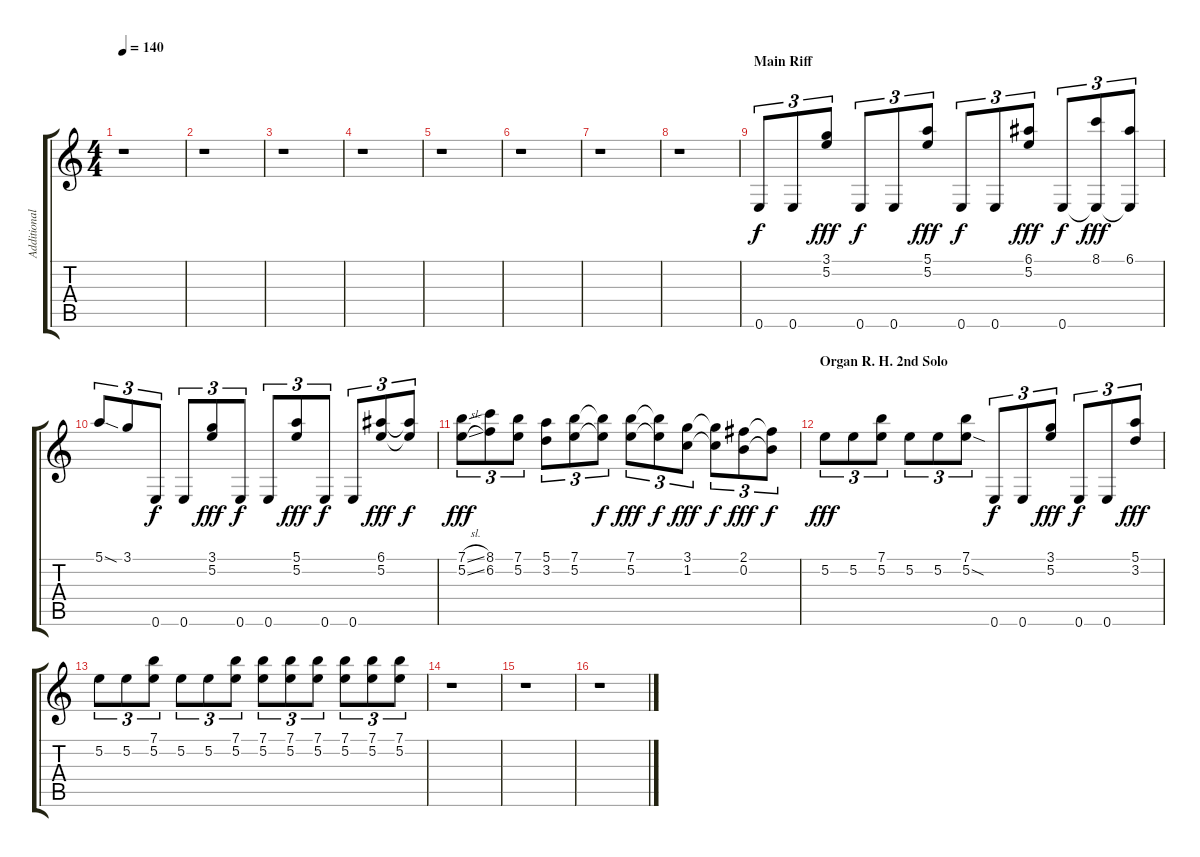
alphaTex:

\track ("Additional Guitar" "Additional") {instrument overdrivenguitar}
\staff {score tabs}
\tuning (E4 B3 G3 D3 A2 E2) {hide}
\ts (4 4)
\tempo 140
\clef g2
\ks c
r.1{dy f} |
r.1 |
r.1 |
r.1 |
r.1 |
r.1 |
r.1 |
r.1 |
\section ("" "Main Riff")
0.6.8{tu (3 2)} 0.6.8{tu (3 2)} (3.1 5.2).8{tu (3 2) dy fff} 0.6.8{tu (3 2) dy f} 0.6.8{tu (3 2)} (5.1 5.2).8{tu (3 2) dy fff} 0.6.8{tu (3 2) dy f} 0.6.8{tu (3 2)} (6.1 5.2).8{tu (3 2) dy fff} 0.6.8{tu (3 2) dy f} (8.1 0.6{t}).8{tu (3 2) dy fff} (6.1 0.6{t}).8{tu (3 2)} |
5.1{sod}.8{tu (3 2)} 3.1.8{tu (3 2)} 0.6.8{tu (3 2) dy f} 0.6.8{tu (3 2)} (3.1 5.2).8{tu (3 2) dy fff} 0.6.8{tu (3 2) dy f} 0.6.8{tu (3 2)} (5.1 5.2).8{tu (3 2) dy fff} 0.6.8{tu (3 2) dy f} 0.6.8{tu (3 2)} (6.1 5.2).8{tu (3 2) dy fff} (6.1{t} 5.2{t}).8{tu (3 2) dy f} |
(7.1{sl} 5.2{sl}).8{tu (3 2) dy fff} (8.1 6.2).8{tu (3 2)} (7.1 5.2).8{tu (3 2)} (5.1 3.2).8{tu (3 2)} (7.1 5.2).8{tu (3 2)} (7.1{t} 5.2{t}).8{tu (3 2) dy f} (7.1 5.2).8{tu (3 2) dy fff} (7.1{t} 5.2{t}).8{tu (3 2) dy f} (3.1 1.2).8{tu (3 2) dy fff} (3.1{t} 1.2{t}).8{tu (3 2) dy f} (2.1 0.2).8{tu (3 2) dy fff} (2.1{t} 0.2{t}).8{tu (3 2) dy f} |
\section ("" "Organ R. H. 2nd Solo")
5.2.8{tu (3 2) dy fff} 5.2.8{tu (3 2)} (7.1 5.2).8{tu (3 2)} 5.2.8{tu (3 2)} 5.2.8{tu (3 2)} (7.1 5.2{sod}).8{tu (3 2)} 0.6.8{tu (3 2) dy f} 0.6.8{tu (3 2)} (3.1 5.2).8{tu (3 2) dy fff} 0.6.8{tu (3 2) dy f} 0.6.8{tu (3 2)} (5.1 3.2).8{tu (3 2) dy fff} |
5.2.8{tu (3 2)} 5.2.8{tu (3 2)} (7.1 5.2).8{tu (3 2)} 5.2.8{tu (3 2)} 5.2.8{tu (3 2)} (7.1 5.2).8{tu (3 2)} (7.1 5.2).8{tu (3 2)} (7.1 5.2).8{tu (3 2)} (7.1 5.2).8{tu (3 2)} (7.1 5.2).8{tu (3 2)} (7.1 5.2).8{tu (3 2)} (7.1 5.2).8{tu (3 2)} |
r.1 |
r.1 |
r.1
